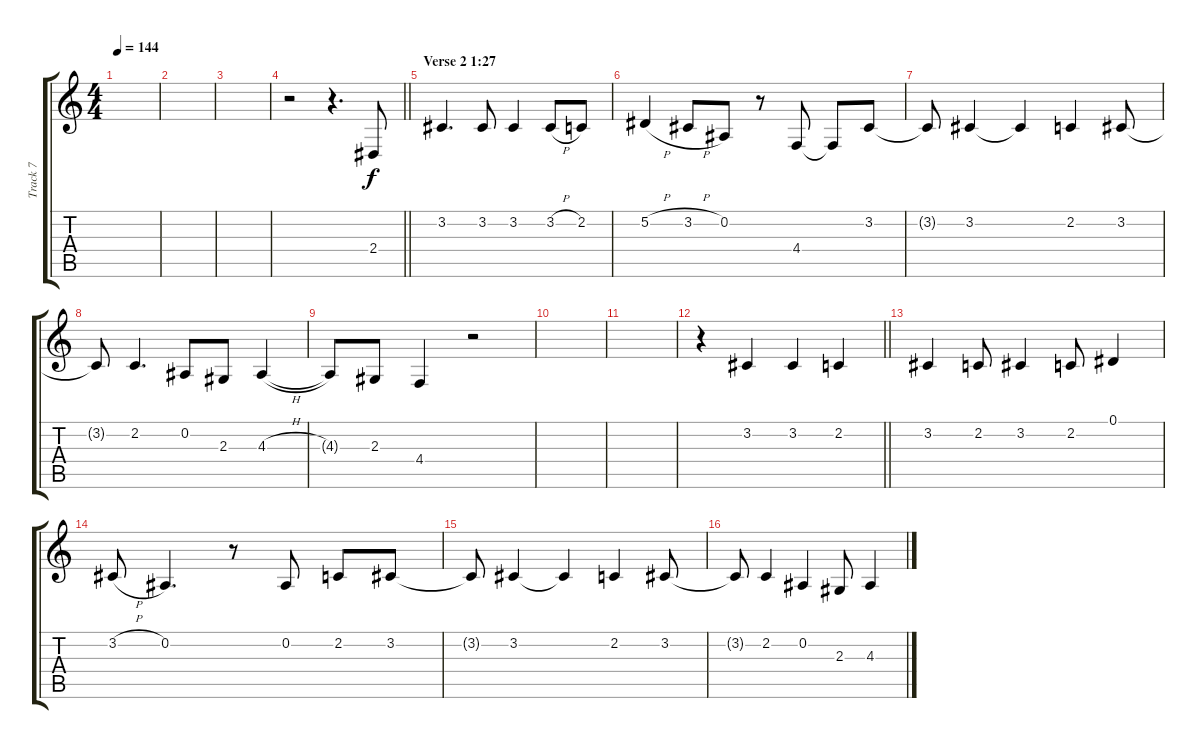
\track ("Track 7" "Track 7") {instrument baritonesax}
\staff {score tabs}
\tuning (Eb4 Bb3 Gb3 Db3 Ab2 Eb2) {hide}
\ts (4 4)
\tempo 144
\clef g2
\ks c
|
|
|
\barLineRight lightlight
r.2 r.4{d} 2.4.8 |
\section ("" "Verse 2 1:27")
3.2.4{d} 3.2.8 3.2.4 3.2{h}.8 2.2.8 |
5.2{h}.4 3.2{h}.8 0.2.8 r.8 4.4.8 4.4{t}.8 3.2.8 |
3.2{t}.8 3.2.4 3.2{t}.4 2.2.4 3.2.8 |
3.2{t}.8 2.2.4{d} 0.2.8 2.3.8 4.3{h}.4 |
4.3{t}.8 2.3.8 4.4.4 r.2 |
|
|
\barLineRight lightlight
r.4 3.2.4 3.2.4 2.2.4 |
3.2.4 2.2.8 3.2.4 2.2.8 0.1.4 |
3.2{h}.8 0.2.4{d} r.8 0.2.8 2.2.8 3.2.8 |
3.2{t}.8 3.2.4 3.2{t}.4 2.2.4 3.2.8 |
3.2{t}.8 2.2.4 0.2.4 2.3.8 4.3{h}.4
